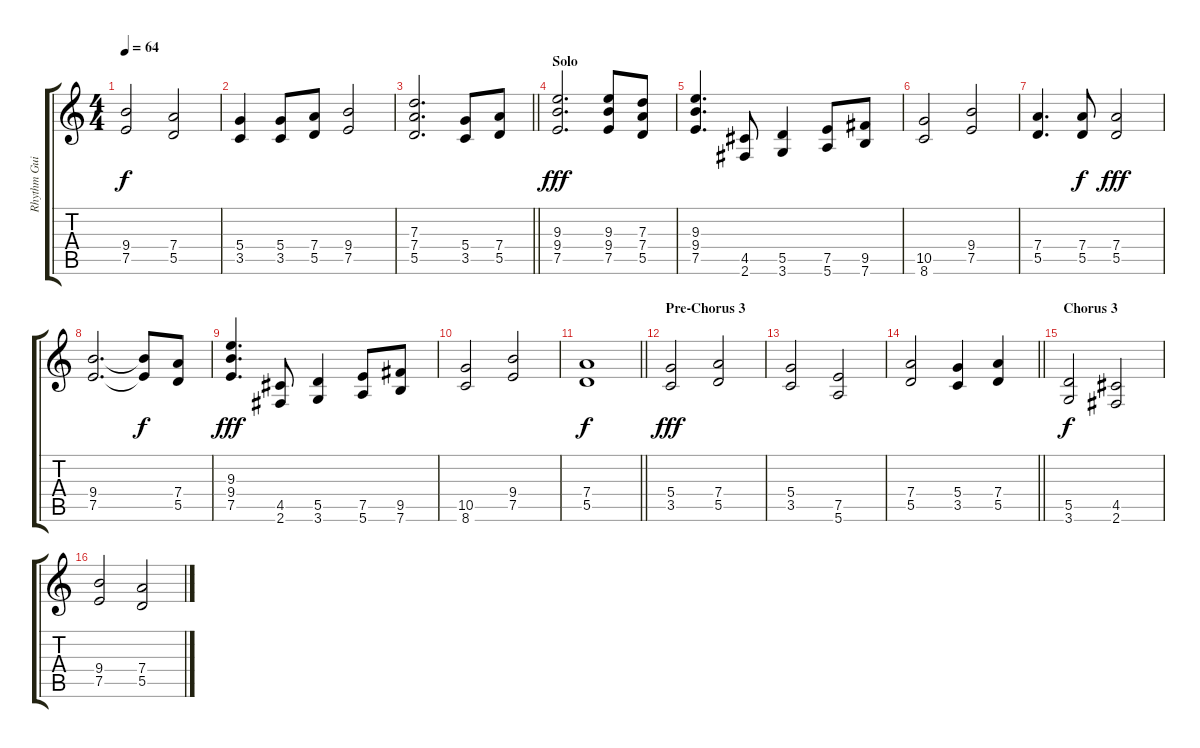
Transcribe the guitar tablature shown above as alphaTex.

\track ("Rhythm Guitar - John Norum" "Rhythm Gui") {instrument distortionguitar}
\staff {score tabs}
\tuning (E4 B3 G3 D3 A2 E2) {hide}
\ts (4 4)
\tempo 64
\clef g2
\ks c
(9.4 7.5).2{dy f} (7.4 5.5).2 |
(5.4 3.5).4 (5.4 3.5).8 (7.4 5.5).8 (9.4 7.5).2 |
\barLineRight lightlight
(7.3 7.4 5.5).2{d} (5.4 3.5).8 (7.4 5.5).8 |
\section ("" "Solo")
(9.3 9.4 7.5).2{d dy fff} (9.3 9.4 7.5).8 (7.3 7.4 5.5).8 |
(9.3 9.4 7.5).4{d} (4.5 2.6).8 (5.5 3.6).4 (7.5 5.6).8 (9.5 7.6).8 |
(10.5 8.6).2 (9.4 7.5).2 |
(7.4 5.5).4{d} (7.4 5.5).8{dy f} (7.4 5.5).2{dy fff} |
(9.4 7.5).2{d} (9.4{t} 7.5{t}).8{dy f} (7.4 5.5).8 |
(9.3 9.4 7.5).4{d dy fff} (4.5 2.6).8 (5.5 3.6).4 (7.5 5.6).8 (9.5 7.6).8 |
(10.5 8.6).2 (9.4 7.5).2 |
\barLineRight lightlight
(7.4 5.5).1{dy f} |
\section ("" "Pre-Chorus 3")
(5.4 3.5).2{dy fff} (7.4 5.5).2 |
(5.4 3.5).2 (7.5 5.6).2 |
\barLineRight lightlight
(7.4 5.5).2 (5.4 3.5).4 (7.4 5.5).4 |
\section ("" "Chorus 3")
(5.5 3.6).2{dy f} (4.5 2.6).2 |
(9.4 7.5).2 (7.4 5.5).2
